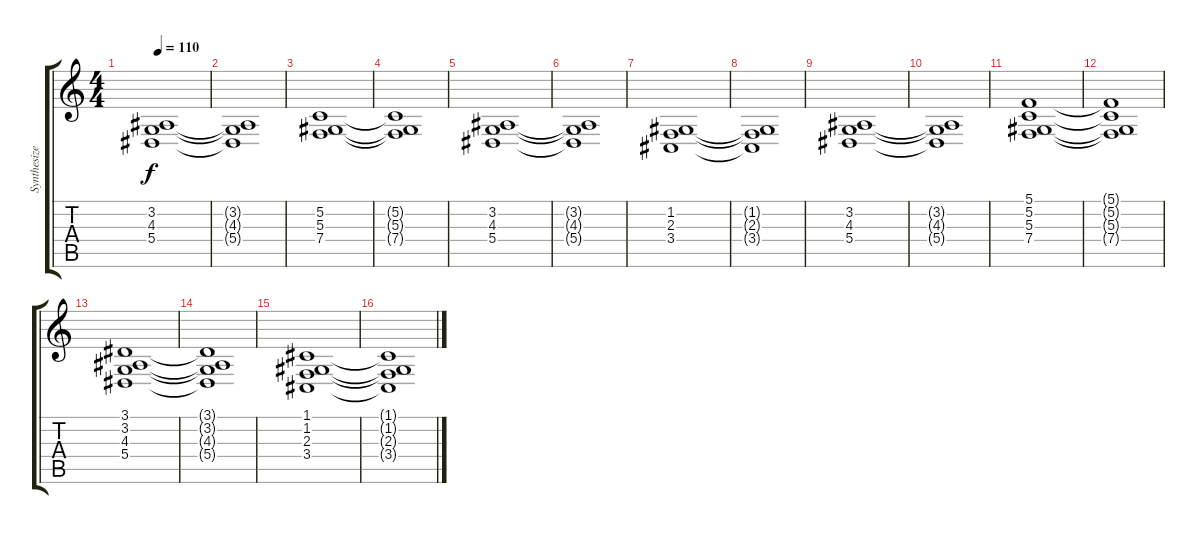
\track ("Synthesizer 1" "Synthesize") {instrument fx7echoes}
\staff {score tabs}
\tuning (C4 G3 Eb3 Bb2 F2 C2) {hide}
\ts (4 4)
\tempo 110
\clef g2
\ks c
(3.2 4.3 5.4).1{dy f} |
(3.2{t} 4.3{t} 5.4{t}).1 |
(5.2 5.3 7.4).1 |
(5.2{t} 5.3{t} 7.4{t}).1 |
(3.2 4.3 5.4).1 |
(3.2{t} 4.3{t} 5.4{t}).1 |
(1.2 2.3 3.4).1 |
(1.2{t} 2.3{t} 3.4{t}).1 |
(3.2 4.3 5.4).1 |
(3.2{t} 4.3{t} 5.4{t}).1 |
(5.1 5.2 5.3 7.4).1 |
(5.1{t} 5.2{t} 5.3{t} 7.4{t}).1 |
(3.1 3.2 4.3 5.4).1 |
(3.1{t} 3.2{t} 4.3{t} 5.4{t}).1 |
(1.1 1.2 2.3 3.4).1 |
(1.1{t} 1.2{t} 2.3{t} 3.4{t}).1
